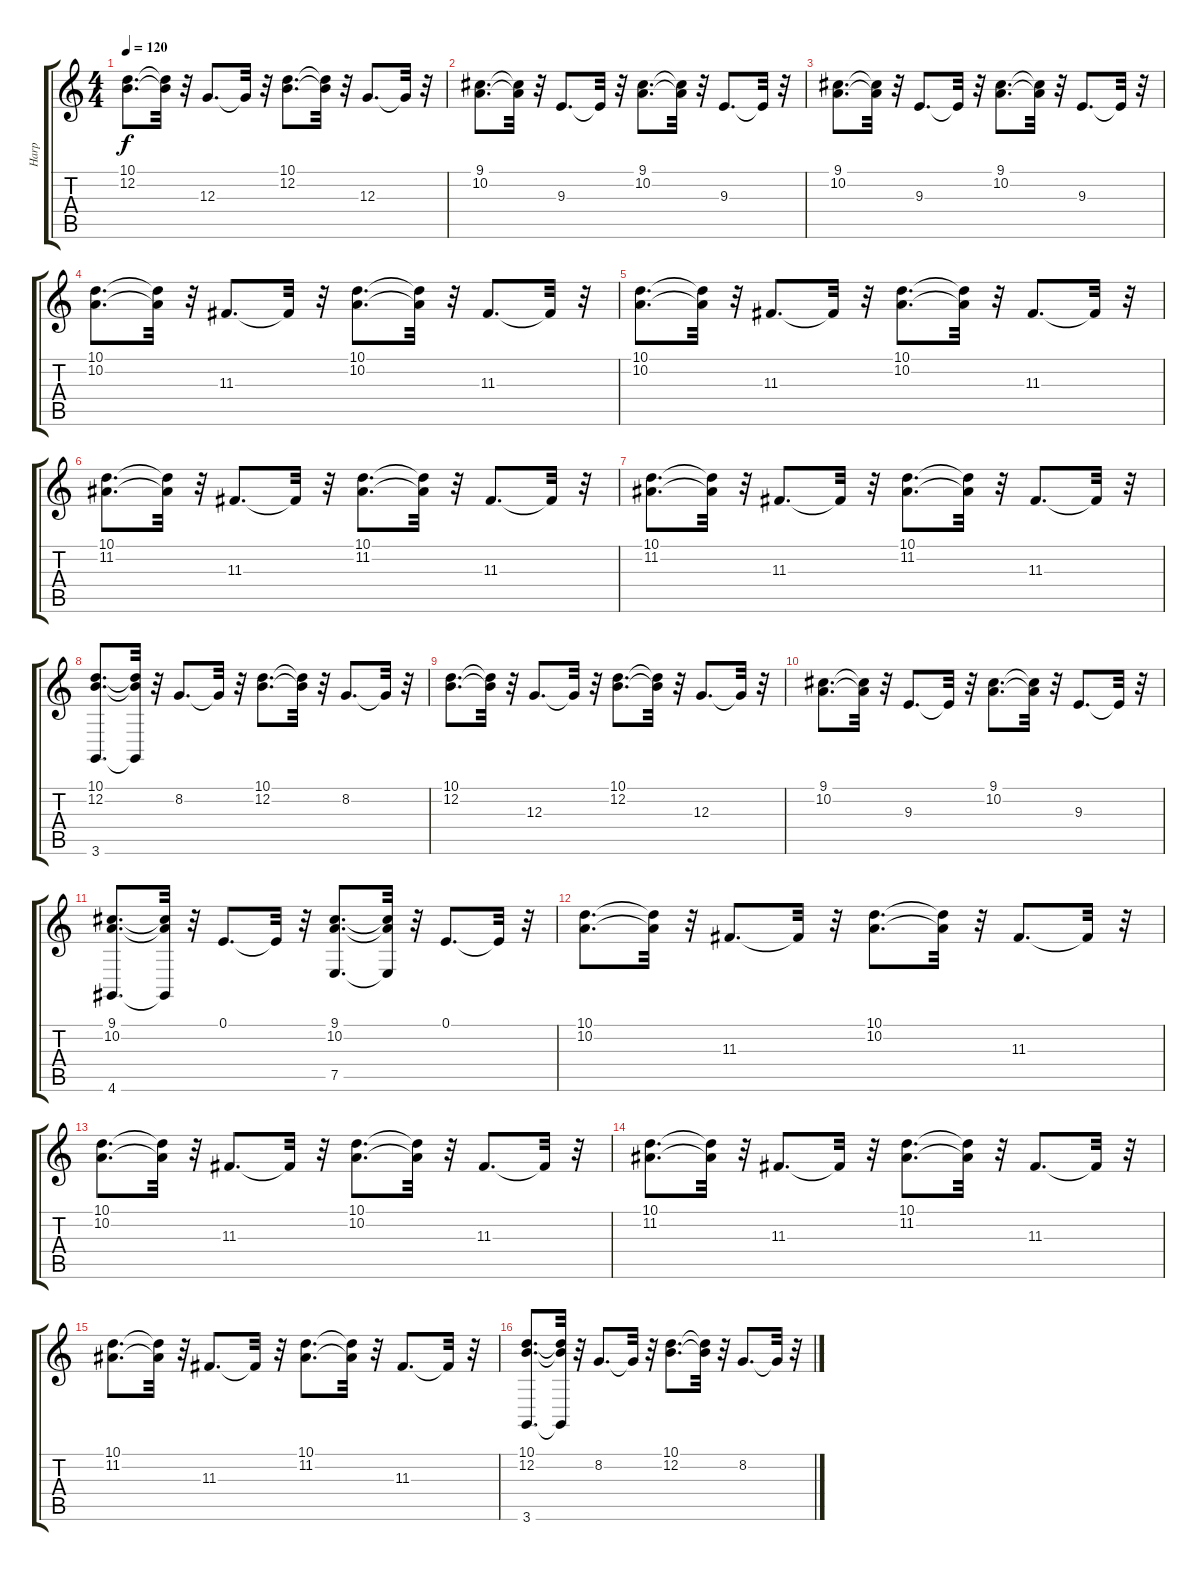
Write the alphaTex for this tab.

\track ("Harp" "Harp") {instrument orchestralharp}
\staff {score tabs}
\tuning (E4 B3 G3 D3 A2 E2) {hide}
\ts (4 4)
\tempo 120
\clef g2
\ks c
(10.1 12.2).8{d dy f} (10.1{t} 12.2{t}).32 r.32 12.3.8{d} 12.3{t}.32 r.32 (10.1 12.2).8{d} (10.1{t} 12.2{t}).32 r.32 12.3.8{d} 12.3{t}.32 r.32 |
(9.1 10.2).8{d} (9.1{t} 10.2{t}).32 r.32 9.3.8{d} 9.3{t}.32 r.32 (9.1 10.2).8{d} (9.1{t} 10.2{t}).32 r.32 9.3.8{d} 9.3{t}.32 r.32 |
(9.1 10.2).8{d} (9.1{t} 10.2{t}).32 r.32 9.3.8{d} 9.3{t}.32 r.32 (9.1 10.2).8{d} (9.1{t} 10.2{t}).32 r.32 9.3.8{d} 9.3{t}.32 r.32 |
(10.1 10.2).8{d} (10.1{t} 10.2{t}).32 r.32 11.3.8{d} 11.3{t}.32 r.32 (10.1 10.2).8{d} (10.1{t} 10.2{t}).32 r.32 11.3.8{d} 11.3{t}.32 r.32 |
(10.1 10.2).8{d} (10.1{t} 10.2{t}).32 r.32 11.3.8{d} 11.3{t}.32 r.32 (10.1 10.2).8{d} (10.1{t} 10.2{t}).32 r.32 11.3.8{d} 11.3{t}.32 r.32 |
(10.1 11.2).8{d} (10.1{t} 11.2{t}).32 r.32 11.3.8{d} 11.3{t}.32 r.32 (10.1 11.2).8{d} (10.1{t} 11.2{t}).32 r.32 11.3.8{d} 11.3{t}.32 r.32 |
(10.1 11.2).8{d} (10.1{t} 11.2{t}).32 r.32 11.3.8{d} 11.3{t}.32 r.32 (10.1 11.2).8{d} (10.1{t} 11.2{t}).32 r.32 11.3.8{d} 11.3{t}.32 r.32 |
(10.1 12.2 3.6).8{d} (10.1{t} 12.2{t} 3.6{t}).32 r.32 8.2.8{d} 8.2{t}.32 r.32 (10.1 12.2).8{d} (10.1{t} 12.2{t}).32 r.32 8.2.8{d} 8.2{t}.32 r.32 |
(10.1 12.2).8{d} (10.1{t} 12.2{t}).32 r.32 12.3.8{d} 12.3{t}.32 r.32 (10.1 12.2).8{d} (10.1{t} 12.2{t}).32 r.32 12.3.8{d} 12.3{t}.32 r.32 |
(9.1 10.2).8{d} (9.1{t} 10.2{t}).32 r.32 9.3.8{d} 9.3{t}.32 r.32 (9.1 10.2).8{d} (9.1{t} 10.2{t}).32 r.32 9.3.8{d} 9.3{t}.32 r.32 |
(9.1 10.2 4.6).8{d} (9.1{t} 10.2{t} 4.6{t}).32 r.32 0.1.8{d} 0.1{t}.32 r.32 (9.1 10.2 7.5).8{d} (9.1{t} 10.2{t} 7.5{t}).32 r.32 0.1.8{d} 0.1{t}.32 r.32 |
(10.1 10.2).8{d} (10.1{t} 10.2{t}).32 r.32 11.3.8{d} 11.3{t}.32 r.32 (10.1 10.2).8{d} (10.1{t} 10.2{t}).32 r.32 11.3.8{d} 11.3{t}.32 r.32 |
(10.1 10.2).8{d} (10.1{t} 10.2{t}).32 r.32 11.3.8{d} 11.3{t}.32 r.32 (10.1 10.2).8{d} (10.1{t} 10.2{t}).32 r.32 11.3.8{d} 11.3{t}.32 r.32 |
(10.1 11.2).8{d} (10.1{t} 11.2{t}).32 r.32 11.3.8{d} 11.3{t}.32 r.32 (10.1 11.2).8{d} (10.1{t} 11.2{t}).32 r.32 11.3.8{d} 11.3{t}.32 r.32 |
(10.1 11.2).8{d} (10.1{t} 11.2{t}).32 r.32 11.3.8{d} 11.3{t}.32 r.32 (10.1 11.2).8{d} (10.1{t} 11.2{t}).32 r.32 11.3.8{d} 11.3{t}.32 r.32 |
(10.1 12.2 3.6).8{d} (10.1{t} 12.2{t} 3.6{t}).32 r.32 8.2.8{d} 8.2{t}.32 r.32 (10.1 12.2).8{d} (10.1{t} 12.2{t}).32 r.32 8.2.8{d} 8.2{t}.32 r.32
